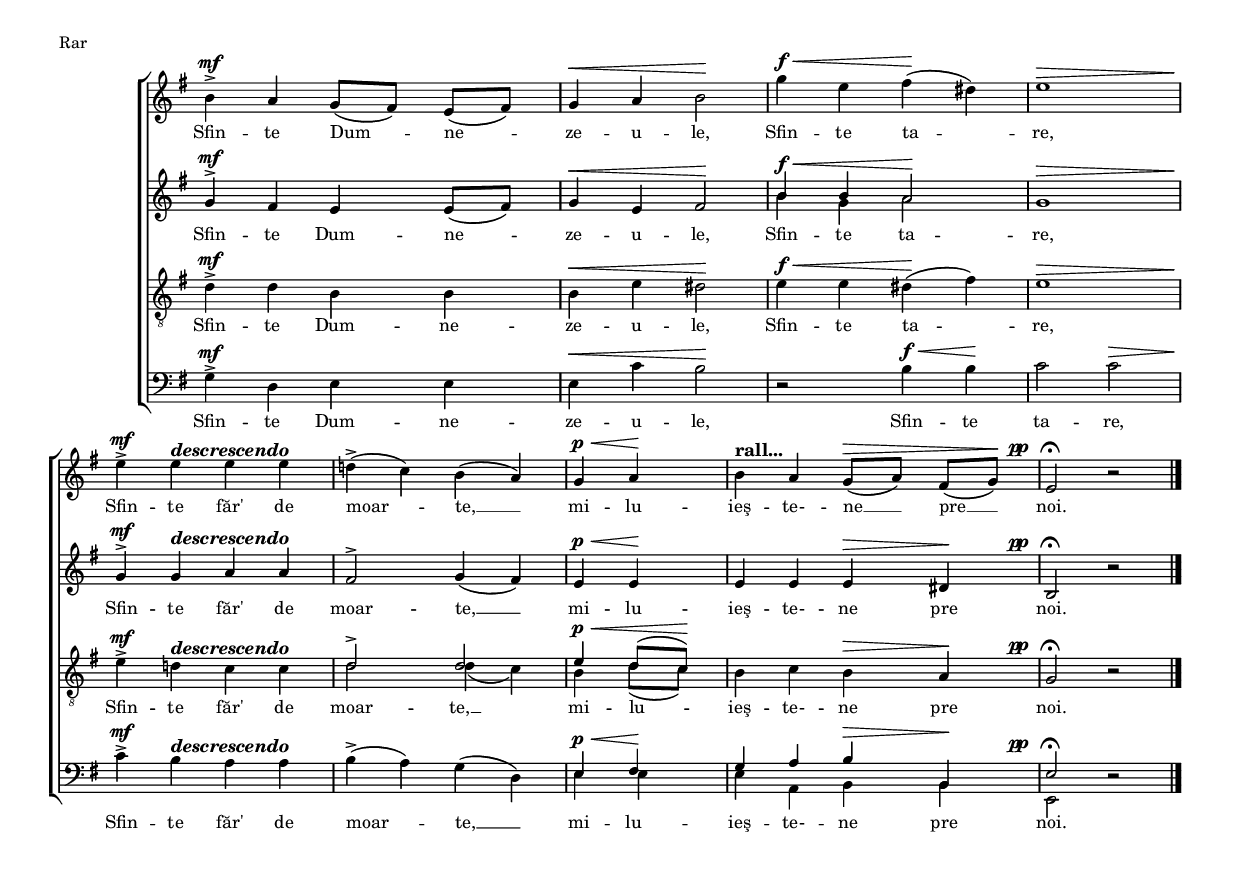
\version "2.10.10"
\include "defines.ly"
midiTempo = 
  \midi {
    \context {
      \Score
      tempoWholesPerMinute = #(ly:make-moment 80 4)
      }
    }


\include "preamble.ly"

\header {
  meter = "Rar"
}

global = {
  \globalPreamble
  \key g \major
  \override Staff.TimeSignature #'stencil = #ly:text-interface::print
  \override Staff.TimeSignature #'text = #""
  \time 2/4
}

ppAndFermata = \markup {
  \hspace #-5.0
  \musicglyph #"p"
  \hspace #-1.0
  \musicglyph #"p"
  \hspace #1.0
  \musicglyph #"scripts.ufermata"
}

sopWords = \lyricmode {
  Sfin -- te Dum -- ne -- ze -- u -- le,
  Sfin -- te ta -- re,
  Sfin -- te făr' de moar -- te, __
  mi -- lu -- ieş -- te- -- ne __ pre __ noi.
}

altoWords = \lyricmode {
  Sfin -- te Dum -- ne -- ze -- u -- le,
  Sfin -- te ta -- re,
  Sfin -- te făr' de moar -- te, __
  mi -- lu -- ieş -- te- -- ne pre noi.
}

tenorWords = \altoWords

bassWords = \altoWords

sopMusic = \relative {
  \cadenzaOn

  % Sfinte Dumnezeule
  b'4^\accent^\mf a g8([ fis)] e([ fis)] \bar "|"
  g4^\< a b2\! \bar "|"
  
  % Sfinte tare
  g'4^\f^\< e fis(\! dis) \bar "|"
  e1^\> \bar "|"

  % Sfinte făr' de moarte
  e4\!^\accent^\mf e^\descrescendoMarkup e e \bar "|"
  d(^\accent c) b( a) \bar "|"

  % Miluieşte-ne pre noi.
  g^\p^\< a\! \bar "|"
  b^\rallMarkup a g8([^\> a)] fis([ g)]\! \bar "|"
  e2^\ppAndFermata r \bar "|."
}

altoMusic = \relative {
  \cadenzaOn

  % Sfinte Dumnezeule
  g'4^\accent^\mf fis e e8([ fis)]
  g4^\< e fis2\!

  % Sfinte tare
  <<
    {
      \voiceOne
      b4^\f^\< b a2\!
    }
    \new Voice = "split" {
      \voiceTwo
      b4 g a2
    }
  >>
  \oneVoice
  g1^\>

  % Sfinte făr' de moarte
  g4\!^\accent^\mf g^\descrescendoMarkup a a
  fis2^\accent g4( fis)

  % Miluieşte-ne pre noi.
  e^\p^\< e\!
  e e e^\> dis\!
  b2^\ppAndFermata r
}

tenorMusic = \relative {
  \cadenzaOn

  % Sfinte Dumnezeule
  d4^\accent^\mf d b b
  b^\< e dis2\!

  #(set-accidental-style 'forget)
  % Sfinte tare
  e4^\f^\< e dis(\! fis)
  e1^\>

  #(set-accidental-style 'default)
  % Sfinte făr' de moarte
  e4\!^\accent^\mf d^\descrescendoMarkup c c
  <<
    {
      \voiceOne
      d2^\accent d
    }
    \new Voice = "split" {
      \voiceTwo
      d2 d4( c)
    }
  >>
  \oneVoice

  % Miluieşte-ne pre noi.
  <<
    {
      \voiceOne
      e^\p^\< d8([ c)]\!
    }
    \new Voice = "split" {
      \voiceTwo
      b4 d8([ c)]
    }
  >>
  \oneVoice

  b4 c b^\> a\!
  g2^\ppAndFermata r2
}

bassMusic = \relative {
  \cadenzaOn

  % Sfinte Dumnezeule
  g4^\accent^\mf d e e
  e^\< c' b2\!

  % Sfinte tare
  r2 b4^\f^\< b\!
  c2 c^\>

  % Sfinte făr' de moarte
  c4\!^\accent^\mf b^\descrescendoMarkup a a
  b(^\accent a) g( d)

  % Miluieşte-ne pre noi.
  <<
    {
      \voiceOne
      e^\p^\< fis\!
      g a b^\> b,\!
      e2^\ppAndFermata
    }
    \new Voice = "split" {
      \voiceTwo
      e4 e
      e a, b b
      e,2
    }
  >>
  \oneVoice
  r2
}

\include "four-staves.ly"
